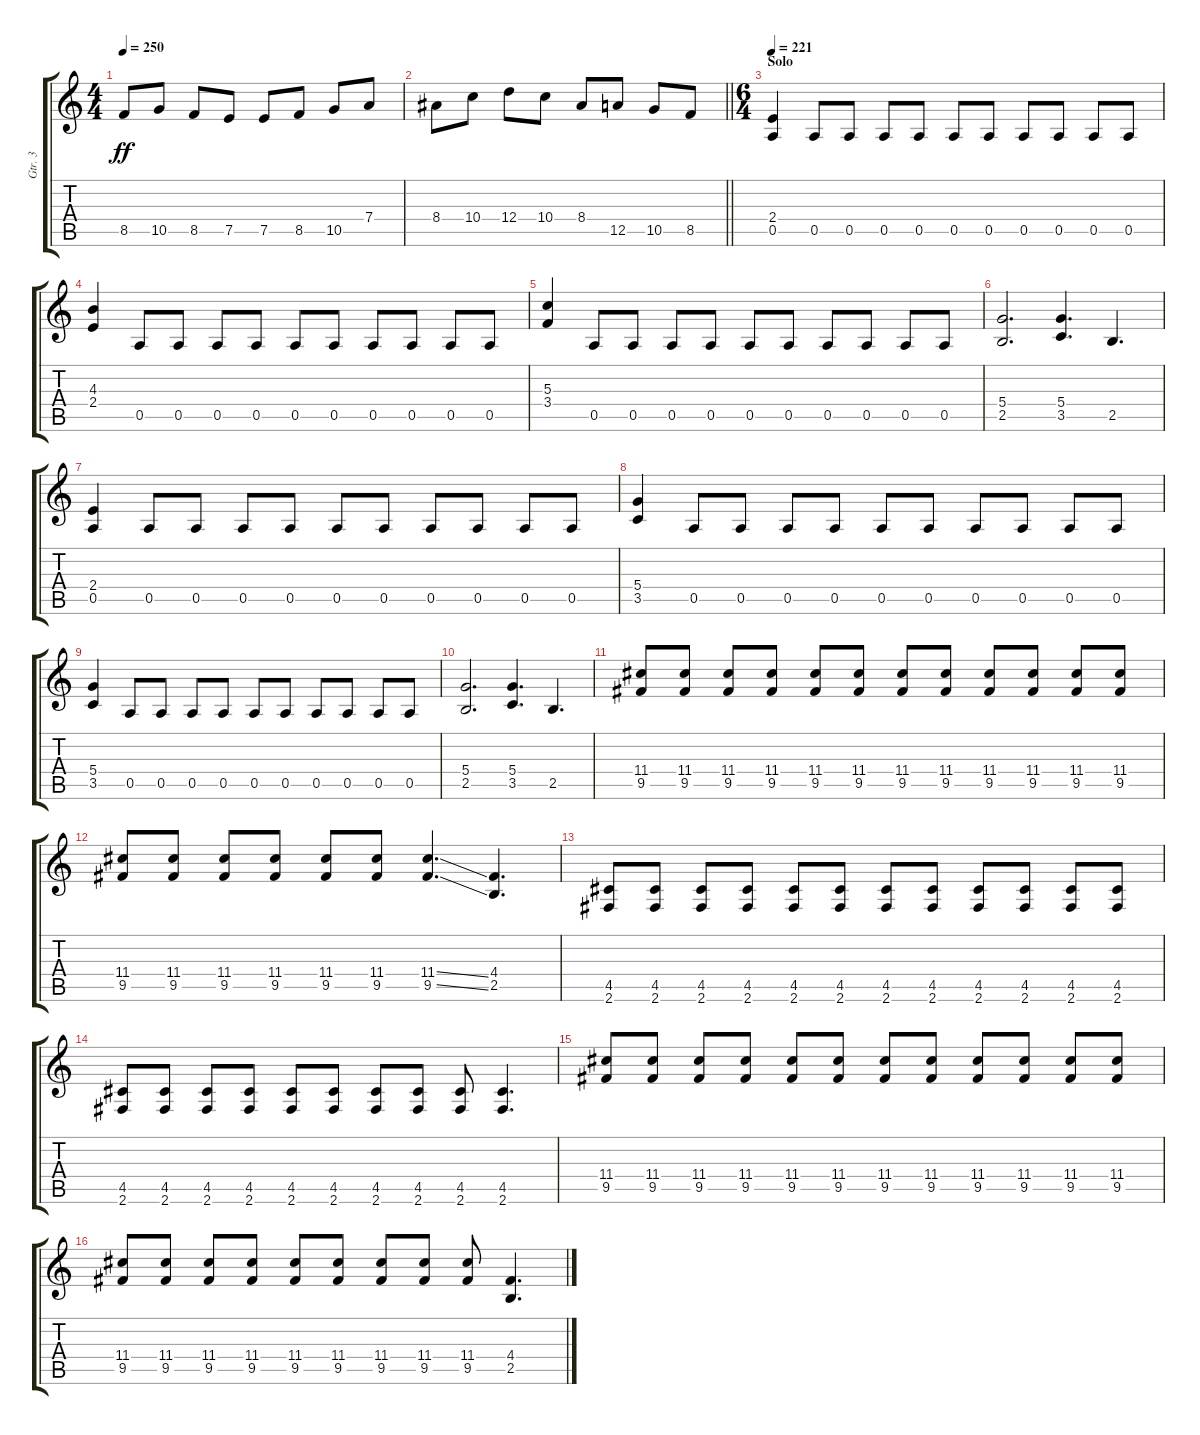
\track ("Gtr. 3" "Gtr. 3") {instrument distortionguitar}
\staff {score tabs}
\tuning (E4 B3 G3 D3 A2 E2) {hide}
\ts (4 4)
\tempo 250
\clef g2
\ks c
8.5.8{dy ff} 10.5.8 8.5.8 7.5.8 7.5.8 8.5.8 10.5.8 7.4.8 |
\barLineRight lightlight
8.4.8 10.4.8 12.4.8 10.4.8 8.4.8 12.5.8 10.5.8 8.5.8 |
\ts (6 4)
\section ("" "Solo")
\tempo 221
(2.4 0.5).4 0.5.8 0.5.8 0.5.8 0.5.8 0.5.8 0.5.8 0.5.8 0.5.8 0.5.8 0.5.8 |
(4.3 2.4).4 0.5.8 0.5.8 0.5.8 0.5.8 0.5.8 0.5.8 0.5.8 0.5.8 0.5.8 0.5.8 |
(5.3 3.4).4 0.5.8 0.5.8 0.5.8 0.5.8 0.5.8 0.5.8 0.5.8 0.5.8 0.5.8 0.5.8 |
(5.4 2.5).2{d} (5.4 3.5).4{d} 2.5.4{d} |
(2.4 0.5).4 0.5.8 0.5.8 0.5.8 0.5.8 0.5.8 0.5.8 0.5.8 0.5.8 0.5.8 0.5.8 |
(5.4 3.5).4 0.5.8 0.5.8 0.5.8 0.5.8 0.5.8 0.5.8 0.5.8 0.5.8 0.5.8 0.5.8 |
(5.4 3.5).4 0.5.8 0.5.8 0.5.8 0.5.8 0.5.8 0.5.8 0.5.8 0.5.8 0.5.8 0.5.8 |
(5.4 2.5).2{d} (5.4 3.5).4{d} 2.5.4{d} |
(11.4 9.5).8 (11.4 9.5).8 (11.4 9.5).8 (11.4 9.5).8 (11.4 9.5).8 (11.4 9.5).8 (11.4 9.5).8 (11.4 9.5).8 (11.4 9.5).8 (11.4 9.5).8 (11.4 9.5).8 (11.4 9.5).8 |
(11.4 9.5).8 (11.4 9.5).8 (11.4 9.5).8 (11.4 9.5).8 (11.4 9.5).8 (11.4 9.5).8 (11.4{ss} 9.5{ss}).4{d} (4.4 2.5).4{d} |
(4.5 2.6).8 (4.5 2.6).8 (4.5 2.6).8 (4.5 2.6).8 (4.5 2.6).8 (4.5 2.6).8 (4.5 2.6).8 (4.5 2.6).8 (4.5 2.6).8 (4.5 2.6).8 (4.5 2.6).8 (4.5 2.6).8 |
(4.5 2.6).8 (4.5 2.6).8 (4.5 2.6).8 (4.5 2.6).8 (4.5 2.6).8 (4.5 2.6).8 (4.5 2.6).8 (4.5 2.6).8 (4.5 2.6).8 (4.5 2.6).4{d} |
(11.4 9.5).8 (11.4 9.5).8 (11.4 9.5).8 (11.4 9.5).8 (11.4 9.5).8 (11.4 9.5).8 (11.4 9.5).8 (11.4 9.5).8 (11.4 9.5).8 (11.4 9.5).8 (11.4 9.5).8 (11.4 9.5).8 |
(11.4 9.5).8 (11.4 9.5).8 (11.4 9.5).8 (11.4 9.5).8 (11.4 9.5).8 (11.4 9.5).8 (11.4 9.5).8 (11.4 9.5).8 (11.4 9.5).8 (4.4 2.5).4{d}
